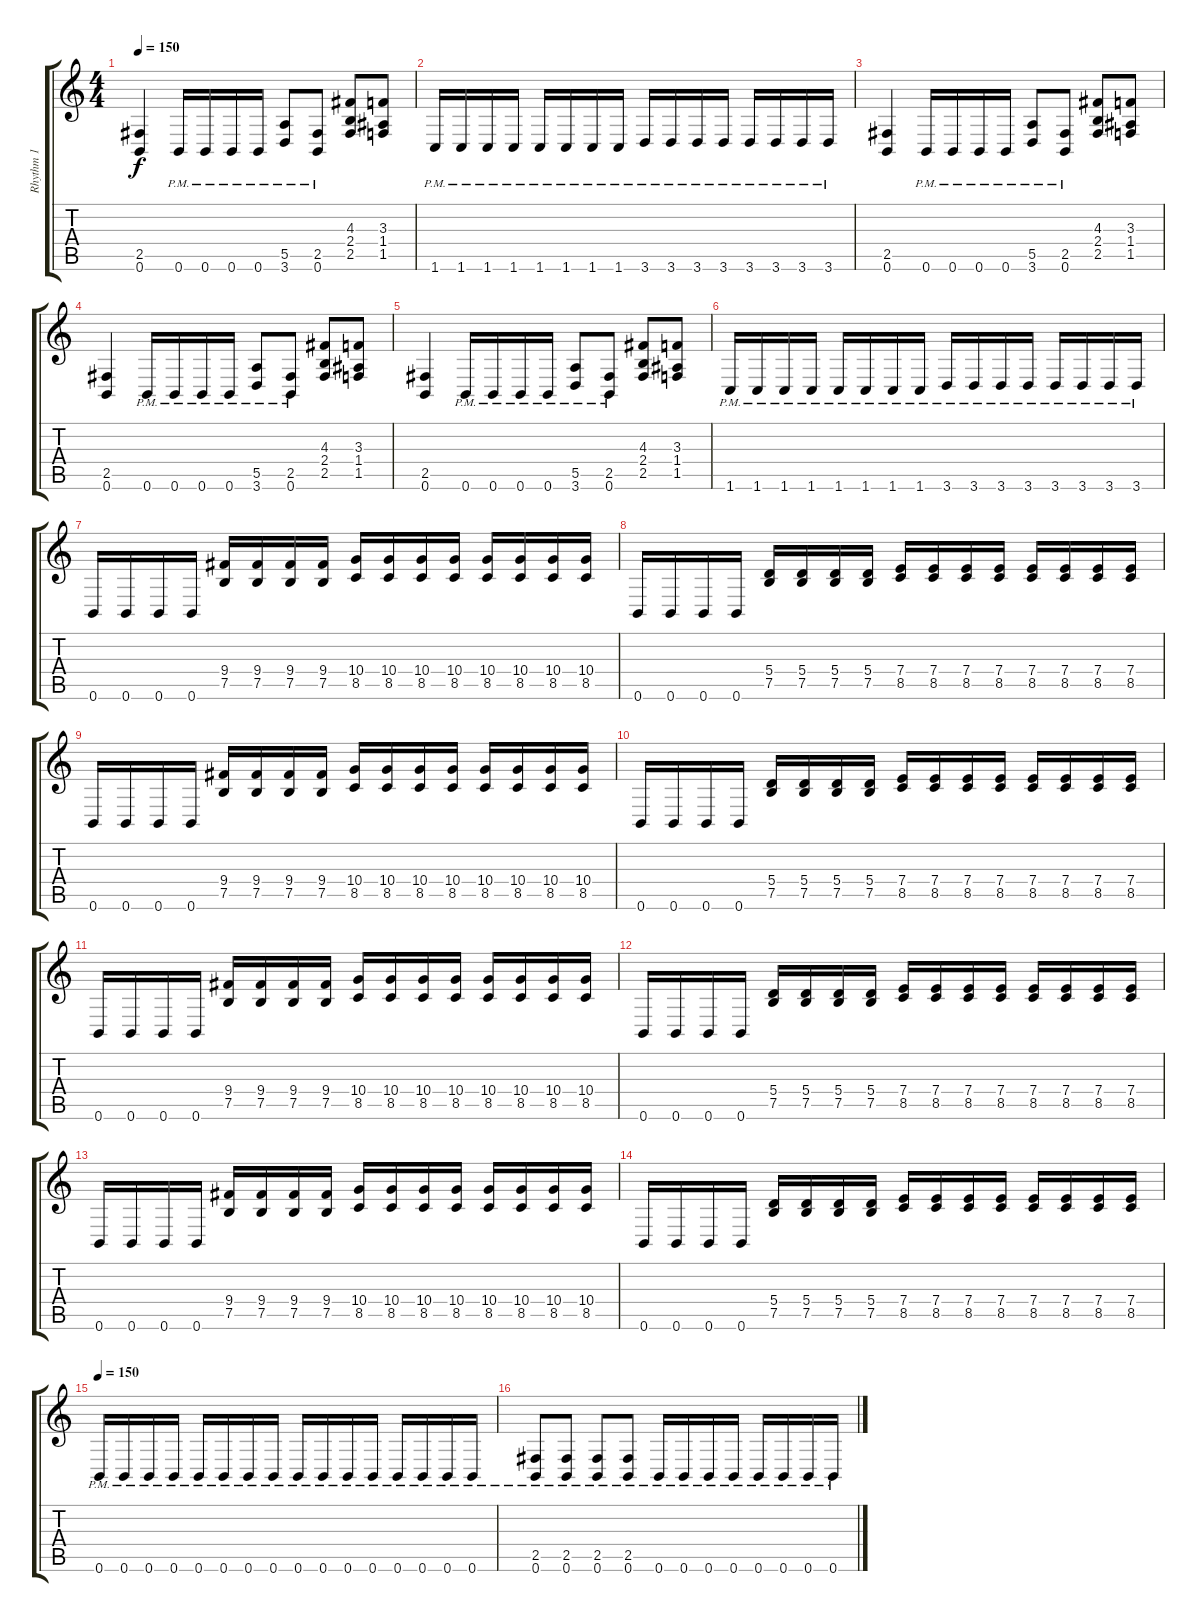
\track ("Rhythm 1" "Rhythm 1") {instrument distortionguitar}
\staff {score tabs}
\tuning (B3 Gb3 D3 A2 E2 B1) {hide}
\ts (4 4)
\tempo 150
\clef g2
\ks c
(2.5 0.6).4{dy f} 0.6{pm}.16 0.6{pm}.16 0.6{pm}.16 0.6{pm}.16 (5.5{pm} 3.6{pm}).8 (2.5{pm} 0.6{pm}).8 (4.3 2.4 2.5).8 (3.3 1.4 1.5).8 |
1.6{pm}.16 1.6{pm}.16 1.6{pm}.16 1.6{pm}.16 1.6{pm}.16 1.6{pm}.16 1.6{pm}.16 1.6{pm}.16 3.6{pm}.16 3.6{pm}.16 3.6{pm}.16 3.6{pm}.16 3.6{pm}.16 3.6{pm}.16 3.6{pm}.16 3.6{pm}.16 |
(2.5 0.6).4 0.6{pm}.16 0.6{pm}.16 0.6{pm}.16 0.6{pm}.16 (5.5{pm} 3.6{pm}).8 (2.5{pm} 0.6{pm}).8 (4.3 2.4 2.5).8 (3.3 1.4 1.5).8 |
(2.5 0.6).4 0.6{pm}.16 0.6{pm}.16 0.6{pm}.16 0.6{pm}.16 (5.5{pm} 3.6{pm}).8 (2.5{pm} 0.6{pm}).8 (4.3 2.4 2.5).8 (3.3 1.4 1.5).8 |
(2.5 0.6).4 0.6{pm}.16 0.6{pm}.16 0.6{pm}.16 0.6{pm}.16 (5.5{pm} 3.6{pm}).8 (2.5{pm} 0.6{pm}).8 (4.3 2.4 2.5).8 (3.3 1.4 1.5).8 |
1.6{pm}.16 1.6{pm}.16 1.6{pm}.16 1.6{pm}.16 1.6{pm}.16 1.6{pm}.16 1.6{pm}.16 1.6{pm}.16 3.6{pm}.16 3.6{pm}.16 3.6{pm}.16 3.6{pm}.16 3.6{pm}.16 3.6{pm}.16 3.6{pm}.16 3.6{pm}.16 |
0.6.16 0.6.16 0.6.16 0.6.16 (9.4 7.5).16 (9.4 7.5).16 (9.4 7.5).16 (9.4 7.5).16 (10.4 8.5).16 (10.4 8.5).16 (10.4 8.5).16 (10.4 8.5).16 (10.4 8.5).16 (10.4 8.5).16 (10.4 8.5).16 (10.4 8.5).16 |
0.6.16 0.6.16 0.6.16 0.6.16 (5.4 7.5).16 (5.4 7.5).16 (5.4 7.5).16 (5.4 7.5).16 (7.4 8.5).16 (7.4 8.5).16 (7.4 8.5).16 (7.4 8.5).16 (7.4 8.5).16 (7.4 8.5).16 (7.4 8.5).16 (7.4 8.5).16 |
0.6.16 0.6.16 0.6.16 0.6.16 (9.4 7.5).16 (9.4 7.5).16 (9.4 7.5).16 (9.4 7.5).16 (10.4 8.5).16 (10.4 8.5).16 (10.4 8.5).16 (10.4 8.5).16 (10.4 8.5).16 (10.4 8.5).16 (10.4 8.5).16 (10.4 8.5).16 |
0.6.16 0.6.16 0.6.16 0.6.16 (5.4 7.5).16 (5.4 7.5).16 (5.4 7.5).16 (5.4 7.5).16 (7.4 8.5).16 (7.4 8.5).16 (7.4 8.5).16 (7.4 8.5).16 (7.4 8.5).16 (7.4 8.5).16 (7.4 8.5).16 (7.4 8.5).16 |
0.6.16 0.6.16 0.6.16 0.6.16 (9.4 7.5).16 (9.4 7.5).16 (9.4 7.5).16 (9.4 7.5).16 (10.4 8.5).16 (10.4 8.5).16 (10.4 8.5).16 (10.4 8.5).16 (10.4 8.5).16 (10.4 8.5).16 (10.4 8.5).16 (10.4 8.5).16 |
0.6.16 0.6.16 0.6.16 0.6.16 (5.4 7.5).16 (5.4 7.5).16 (5.4 7.5).16 (5.4 7.5).16 (7.4 8.5).16 (7.4 8.5).16 (7.4 8.5).16 (7.4 8.5).16 (7.4 8.5).16 (7.4 8.5).16 (7.4 8.5).16 (7.4 8.5).16 |
0.6.16 0.6.16 0.6.16 0.6.16 (9.4 7.5).16 (9.4 7.5).16 (9.4 7.5).16 (9.4 7.5).16 (10.4 8.5).16 (10.4 8.5).16 (10.4 8.5).16 (10.4 8.5).16 (10.4 8.5).16 (10.4 8.5).16 (10.4 8.5).16 (10.4 8.5).16 |
0.6.16 0.6.16 0.6.16 0.6.16 (5.4 7.5).16 (5.4 7.5).16 (5.4 7.5).16 (5.4 7.5).16 (7.4 8.5).16 (7.4 8.5).16 (7.4 8.5).16 (7.4 8.5).16 (7.4 8.5).16 (7.4 8.5).16 (7.4 8.5).16 (7.4 8.5).16 |
\tempo 150
0.6{pm}.16 0.6{pm}.16 0.6{pm}.16 0.6{pm}.16 0.6{pm}.16 0.6{pm}.16 0.6{pm}.16 0.6{pm}.16 0.6{pm}.16 0.6{pm}.16 0.6{pm}.16 0.6{pm}.16 0.6{pm}.16 0.6{pm}.16 0.6{pm}.16 0.6{pm}.16 |
(2.5{pm} 0.6{pm}).8 (2.5{pm} 0.6{pm}).8 (2.5{pm} 0.6{pm}).8 (2.5{pm} 0.6{pm}).8 0.6{pm}.16 0.6{pm}.16 0.6{pm}.16 0.6{pm}.16 0.6{pm}.16 0.6{pm}.16 0.6{pm}.16 0.6{pm}.16
